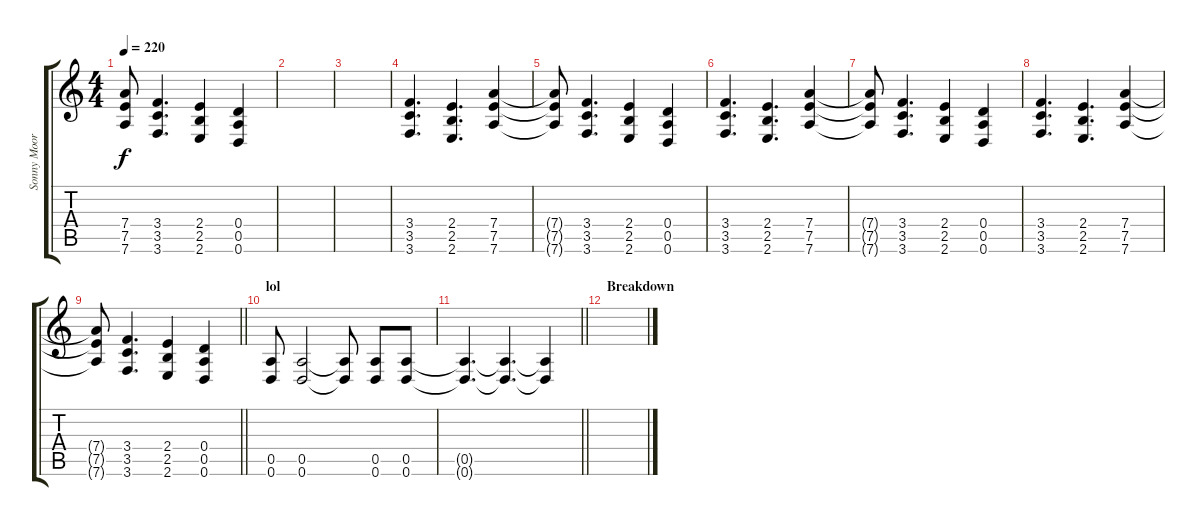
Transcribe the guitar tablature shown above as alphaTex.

\track ("Sonny Moore - Rhythm Guitar" "Sonny Moor") {instrument distortionguitar}
\staff {score tabs}
\tuning (E4 B3 G3 D3 A2 D2) {hide}
\ts (4 4)
\tempo 220
\clef g2
\ks c
(7.4{t} 7.5{t} 7.6{t}).8{dy f} (3.4 3.5 3.6).4{d} (2.4 2.5 2.6).4 (0.4 0.5 0.6).4 |
|
|
(3.4 3.5 3.6).4{d} (2.4 2.5 2.6).4{d} (7.4 7.5 7.6).4 |
(7.4{t} 7.5{t} 7.6{t}).8 (3.4 3.5 3.6).4{d} (2.4 2.5 2.6).4 (0.4 0.5 0.6).4 |
(3.4 3.5 3.6).4{d} (2.4 2.5 2.6).4{d} (7.4 7.5 7.6).4 |
(7.4{t} 7.5{t} 7.6{t}).8 (3.4 3.5 3.6).4{d} (2.4 2.5 2.6).4 (0.4 0.5 0.6).4 |
(3.4 3.5 3.6).4{d} (2.4 2.5 2.6).4{d} (7.4 7.5 7.6).4 |
\barLineRight lightlight
(7.4{t} 7.5{t} 7.6{t}).8 (3.4 3.5 3.6).4{d} (2.4 2.5 2.6).4 (0.4 0.5 0.6).4 |
\section ("" "lol")
(0.5 0.6).8 (0.5 0.6).2 (0.5{t} 0.6{t}).8 (0.5 0.6).8 (0.5 0.6).8 |
\barLineRight lightlight
(0.5{t} 0.6{t}).4{d} (0.5{t} 0.6{t}).4{d} (0.5{t} 0.6{t}).4 |
\section ("" "Breakdown")
